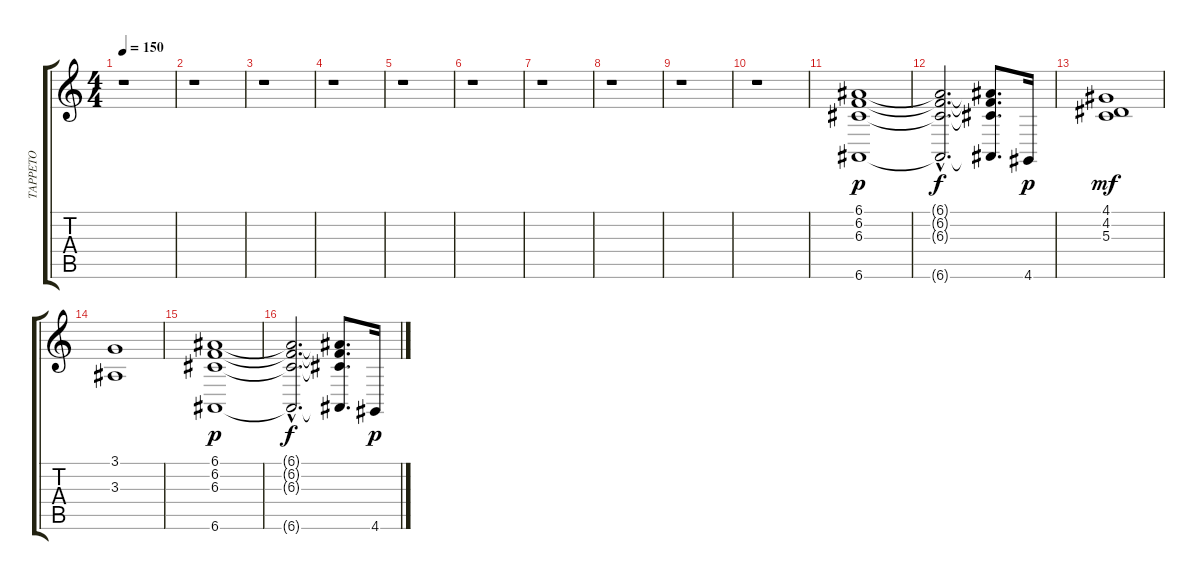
\track ("TAPPETO" "TAPPETO") {instrument pad2warm}
\staff {score tabs}
\tuning (E4 B3 G3 D3 A2 E2) {hide}
\ts (4 4)
\tempo 150
\clef g2
\ks c
r.1{dy p} |
r.1 |
r.1 |
r.1 |
r.1 |
r.1 |
r.1 |
r.1 |
r.1 |
r.1 |
(6.1 6.2 6.3 6.6).1 |
(6.1{hac t} 6.2{hac t} 6.3{hac t} 6.6{hac t}).2{d dy f} (6.1{t} 6.2{t} 6.3{t} 6.6{t}).8{d} 4.6.16{dy p} |
(4.1 4.2 5.3).1{dy mf} |
(3.1 3.3).1 |
(6.1 6.2 6.3 6.6).1{dy p} |
(6.1{hac t} 6.2{hac t} 6.3{hac t} 6.6{hac t}).2{d dy f} (6.1{t} 6.2{t} 6.3{t} 6.6{t}).8{d} 4.6.16{dy p}
